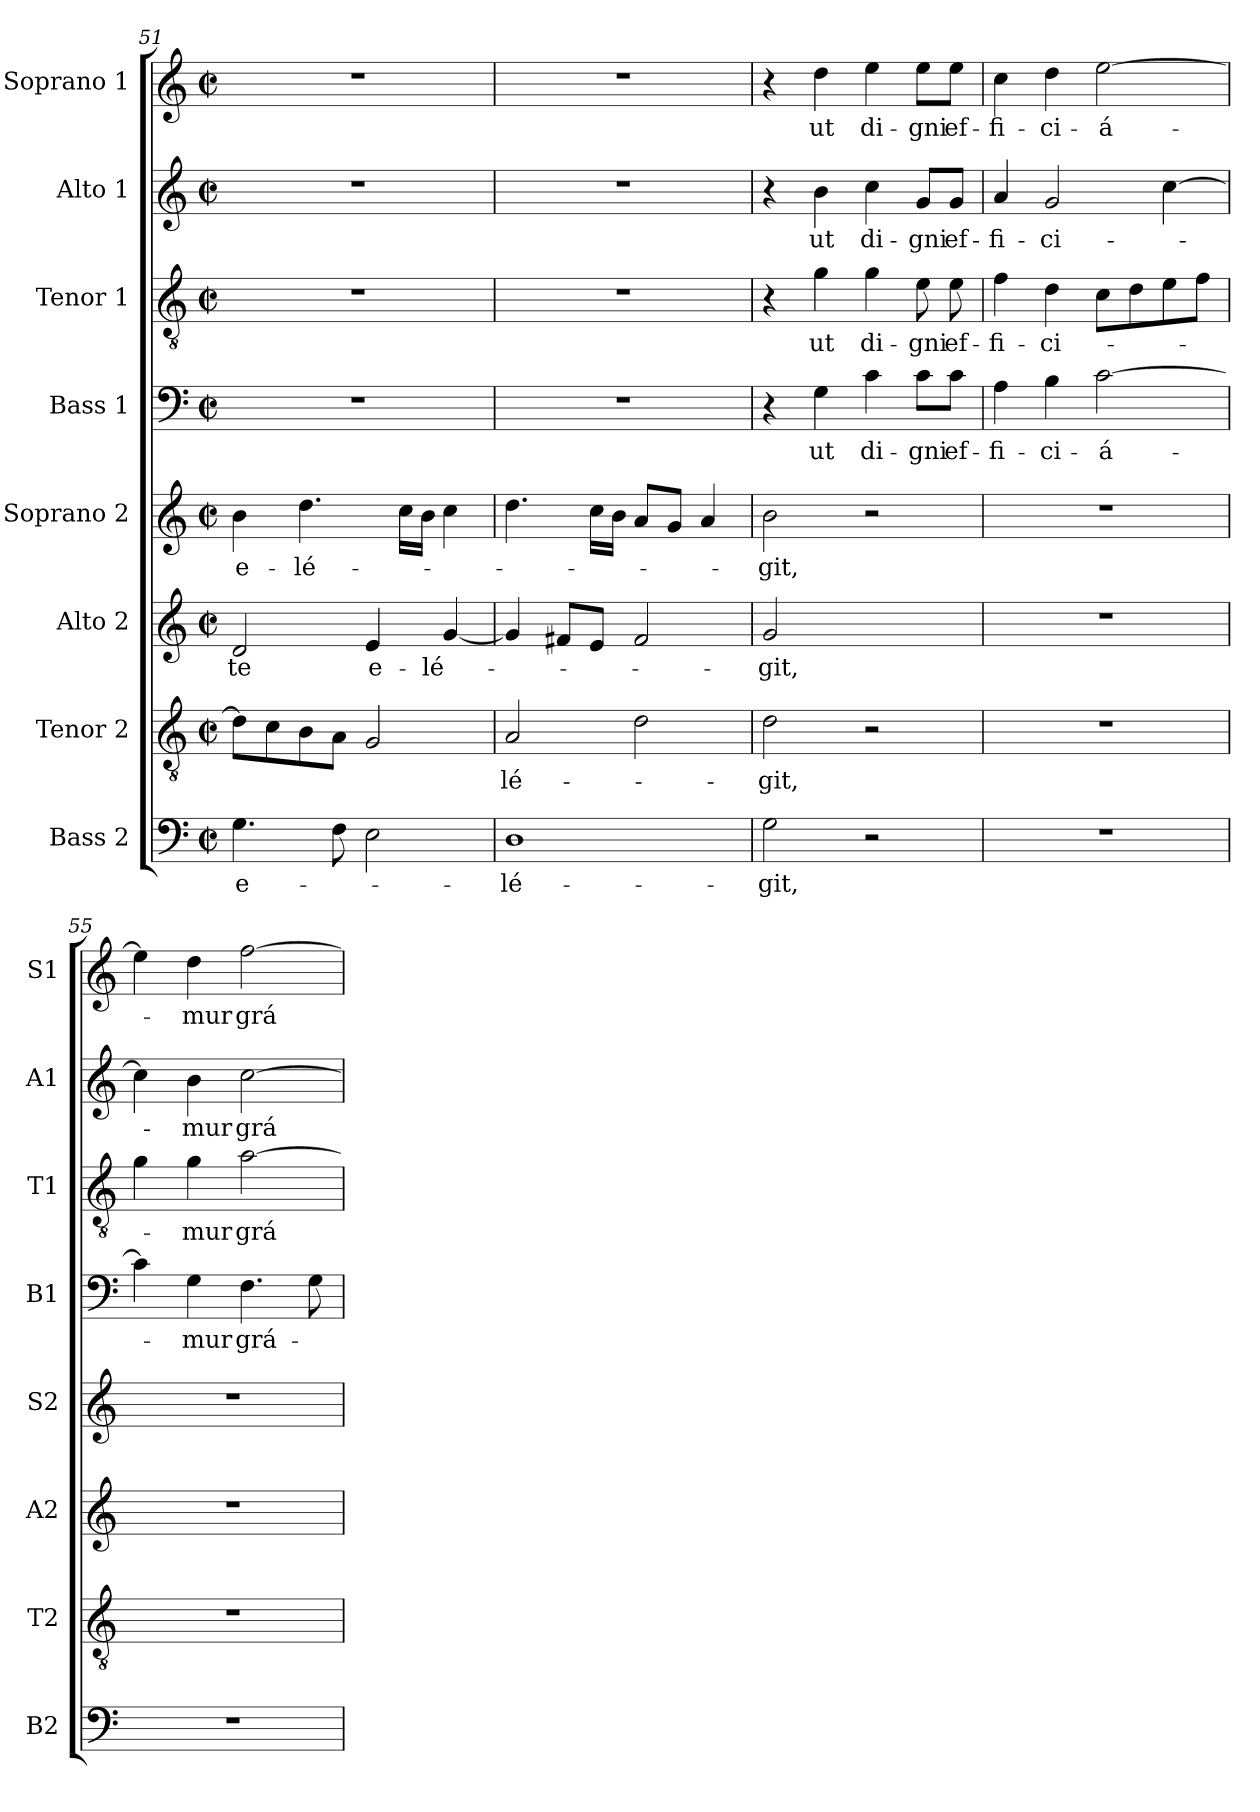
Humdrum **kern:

**kern	**text	**kern	**text	**kern	**text	**kern	**text	**kern	**text	**kern	**text	**kern	**text	**kern	**text
*part8	*part8	*part7	*part7	*part6	*part6	*part5	*part5	*part4	*part4	*part3	*part3	*part2	*part2	*part1	*part1
*staff8	*staff8	*staff7	*staff7	*staff6	*staff6	*staff5	*staff5	*staff4	*staff4	*staff3	*staff3	*staff2	*staff2	*staff1	*staff1
*I"Bass 2	*	*I"Tenor 2	*	*I"Alto 2	*	*I"Soprano 2	*	*I"Bass 1	*	*I"Tenor 1	*	*I"Alto 1	*	*I"Soprano 1	*
*I'B2	*	*I'T2	*	*I'A2	*	*I'S2	*	*I'B1	*	*I'T1	*	*I'A1	*	*I'S1	*
*clefF4	*	*clefGv2	*	*clefG2	*	*clefG2	*	*clefF4	*	*clefGv2	*	*clefG2	*	*clefG2	*
*k[]	*	*k[]	*	*k[]	*	*k[]	*	*k[]	*	*k[]	*	*k[]	*	*k[]	*
*C:	*	*C:	*	*C:	*	*C:	*	*C:	*	*C:	*	*C:	*	*C:	*
*M2/2	*	*M2/2	*	*M2/2	*	*M2/2	*	*M2/2	*	*M2/2	*	*M2/2	*	*M2/2	*
*met(c|)	*	*met(c|)	*	*met(c|)	*	*met(c|)	*	*met(c|)	*	*met(c|)	*	*met(c|)	*	*met(c|)	*
=51	=51	=51	=51	=51	=51	=51	=51	=51	=51	=51	=51	=51	=51	=51	=51
4.G\	e-	8d\L]	.	2d/	te	4b\	e-	1r	.	1r	.	1r	.	1r	.
.	.	8c\	.	.	.	.	.	.	.	.	.	.	.	.	.
.	.	8B\	.	.	.	4.dd\	-lé-	.	.	.	.	.	.	.	.
8F\	.	8A\J	.	.	.	.	.	.	.	.	.	.	.	.	.
2E\	.	2G/	.	4e/	e-	.	.	.	.	.	.	.	.	.	.
.	.	.	.	.	.	16cc\LL	.	.	.	.	.	.	.	.	.
.	.	.	.	.	.	16b\JJ	.	.	.	.	.	.	.	.	.
.	.	.	.	[<4g/	-lé-	4cc\	.	.	.	.	.	.	.	.	.
=52	=52	=52	=52	=52	=52	=52	=52	=52	=52	=52	=52	=52	=52	=52	=52
1D	-lé-	2A/	-lé-	4g/]	.	4.dd\	.	1r	.	1r	.	1r	.	1r	.
.	.	.	.	8f#X/L	.	.	.	.	.	.	.	.	.	.	.
.	.	.	.	8e/J	.	16cc\LL	.	.	.	.	.	.	.	.	.
.	.	.	.	.	.	16b\JJ	.	.	.	.	.	.	.	.	.
.	.	2d\	.	2f#/	.	8a/L	.	.	.	.	.	.	.	.	.
.	.	.	.	.	.	8g/J	.	.	.	.	.	.	.	.	.
.	.	.	.	.	.	4a/	.	.	.	.	.	.	.	.	.
=53	=53	=53	=53	=53	=53	=53	=53	=53	=53	=53	=53	=53	=53	=53	=53
2G\	-git,	2d\	-git,	2g/	-git,	2b\	-git,	4r	.	4r	.	4r	.	4r	.
.	.	.	.	.	.	.	.	4G\	ut	4g\	ut	4b\	ut	4dd\	ut
2r	.	2r	.	2ryy	.	2r	.	4c\	di-	4g\	di-	4cc\	di-	4ee\	di-
.	.	.	.	.	.	.	.	8c\L	-gni	8e\	-gni	8g/L	-gni	8ee\L	-gni
.	.	.	.	.	.	.	.	8c\J	ef-	8e\	ef-	8g/J	ef-	8ee\J	ef-
=54	=54	=54	=54	=54	=54	=54	=54	=54	=54	=54	=54	=54	=54	=54	=54
1r	.	1r	.	1r	.	1r	.	4A\	-fi-	4f\	-fi-	4a/	-fi-	4cc\	-fi-
.	.	.	.	.	.	.	.	4B\	-ci-	4d\	-ci-	2g/	-ci-	4dd\	-ci-
.	.	.	.	.	.	.	.	[>2c\	-á-	8c\L	.	.	.	[>2ee\	-á-
.	.	.	.	.	.	.	.	.	.	8d\	.	.	.	.	.
.	.	.	.	.	.	.	.	.	.	8e\	.	[>4cc\	.	.	.
.	.	.	.	.	.	.	.	.	.	8f\J	.	.	.	.	.
!!LO:PB:g=z
=55	=55	=55	=55	=55	=55	=55	=55	=55	=55	=55	=55	=55	=55	=55	=55
1r	.	1r	.	1r	.	1r	.	4c\]	.	4g\	.	4cc\]	.	4ee\]	.
.	.	.	.	.	.	.	.	4G\	-mur	4g\	-mur	4b\	-mur	4dd\	-mur
.	.	.	.	.	.	.	.	4.F\	grá-	[>2a\	grá-	[>2cc\	grá-	[>2ff\	grá-
.	.	.	.	.	.	.	.	8G\	.	.	.	.	.	.	.
=	=	=	=	=	=	=	=	=	=	=	=	=	=	=	=
*-	*-	*-	*-	*-	*-	*-	*-	*-	*-	*-	*-	*-	*-	*-	*-
